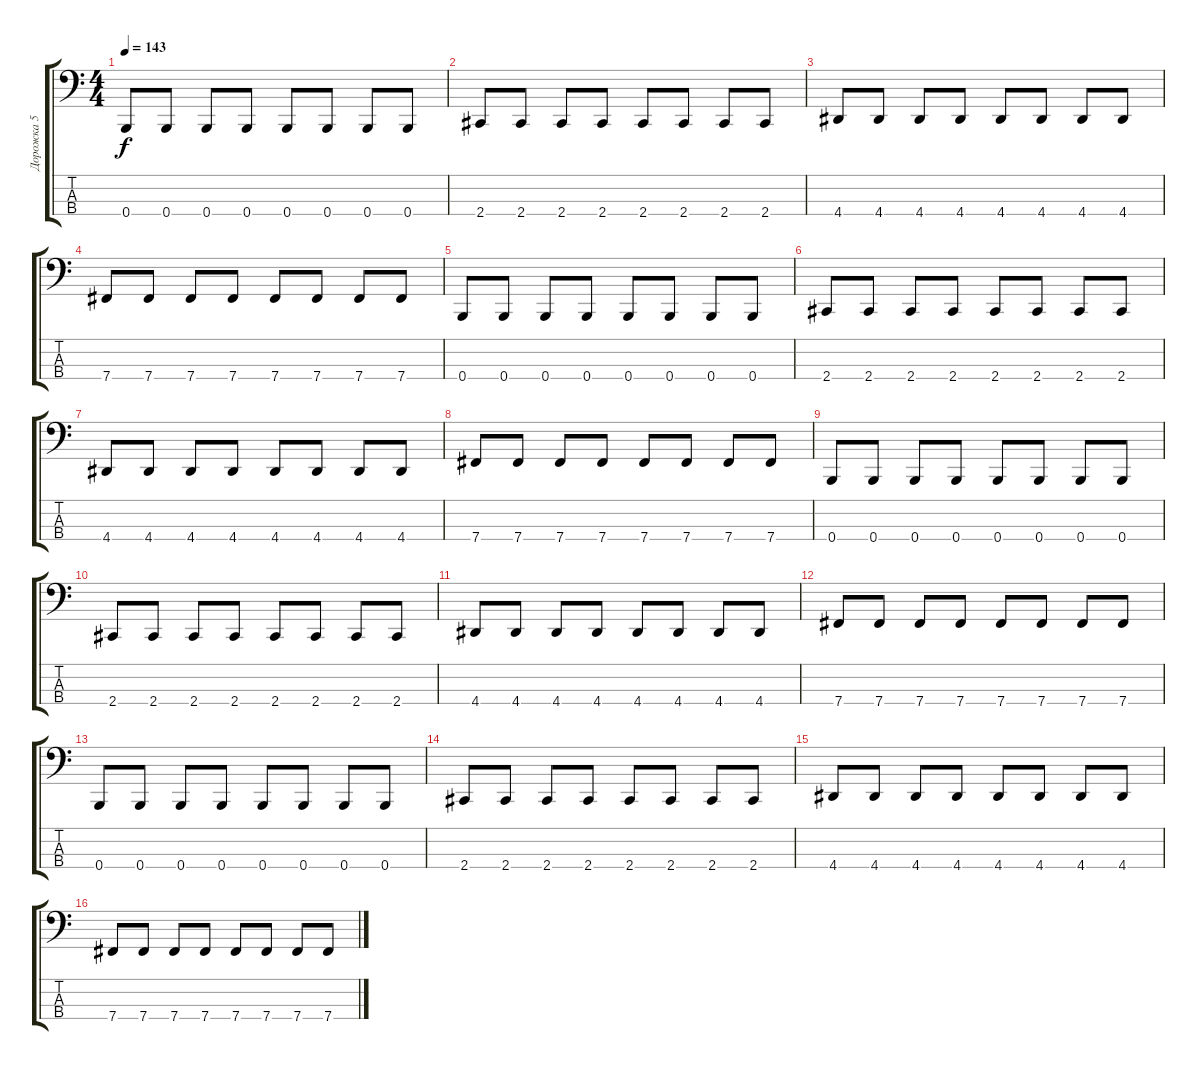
\track ("Дорожка 5" "Дорожка 5") {instrument electricbassfinger}
\staff {score tabs}
\tuning (E2 B1 Gb1 B0) {hide}
\ts (4 4)
\tempo 143
\clef f4
\ks c
0.4.8{dy f} 0.4.8 0.4.8 0.4.8 0.4.8 0.4.8 0.4.8 0.4.8 |
2.4.8 2.4.8 2.4.8 2.4.8 2.4.8 2.4.8 2.4.8 2.4.8 |
4.4.8 4.4.8 4.4.8 4.4.8 4.4.8 4.4.8 4.4.8 4.4.8 |
7.4.8 7.4.8 7.4.8 7.4.8 7.4.8 7.4.8 7.4.8 7.4.8 |
0.4.8 0.4.8 0.4.8 0.4.8 0.4.8 0.4.8 0.4.8 0.4.8 |
2.4.8 2.4.8 2.4.8 2.4.8 2.4.8 2.4.8 2.4.8 2.4.8 |
4.4.8 4.4.8 4.4.8 4.4.8 4.4.8 4.4.8 4.4.8 4.4.8 |
7.4.8 7.4.8 7.4.8 7.4.8 7.4.8 7.4.8 7.4.8 7.4.8 |
0.4.8 0.4.8 0.4.8 0.4.8 0.4.8 0.4.8 0.4.8 0.4.8 |
2.4.8 2.4.8 2.4.8 2.4.8 2.4.8 2.4.8 2.4.8 2.4.8 |
4.4.8 4.4.8 4.4.8 4.4.8 4.4.8 4.4.8 4.4.8 4.4.8 |
7.4.8 7.4.8 7.4.8 7.4.8 7.4.8 7.4.8 7.4.8 7.4.8 |
0.4.8 0.4.8 0.4.8 0.4.8 0.4.8 0.4.8 0.4.8 0.4.8 |
2.4.8 2.4.8 2.4.8 2.4.8 2.4.8 2.4.8 2.4.8 2.4.8 |
4.4.8 4.4.8 4.4.8 4.4.8 4.4.8 4.4.8 4.4.8 4.4.8 |
7.4.8 7.4.8 7.4.8 7.4.8 7.4.8 7.4.8 7.4.8 7.4.8
